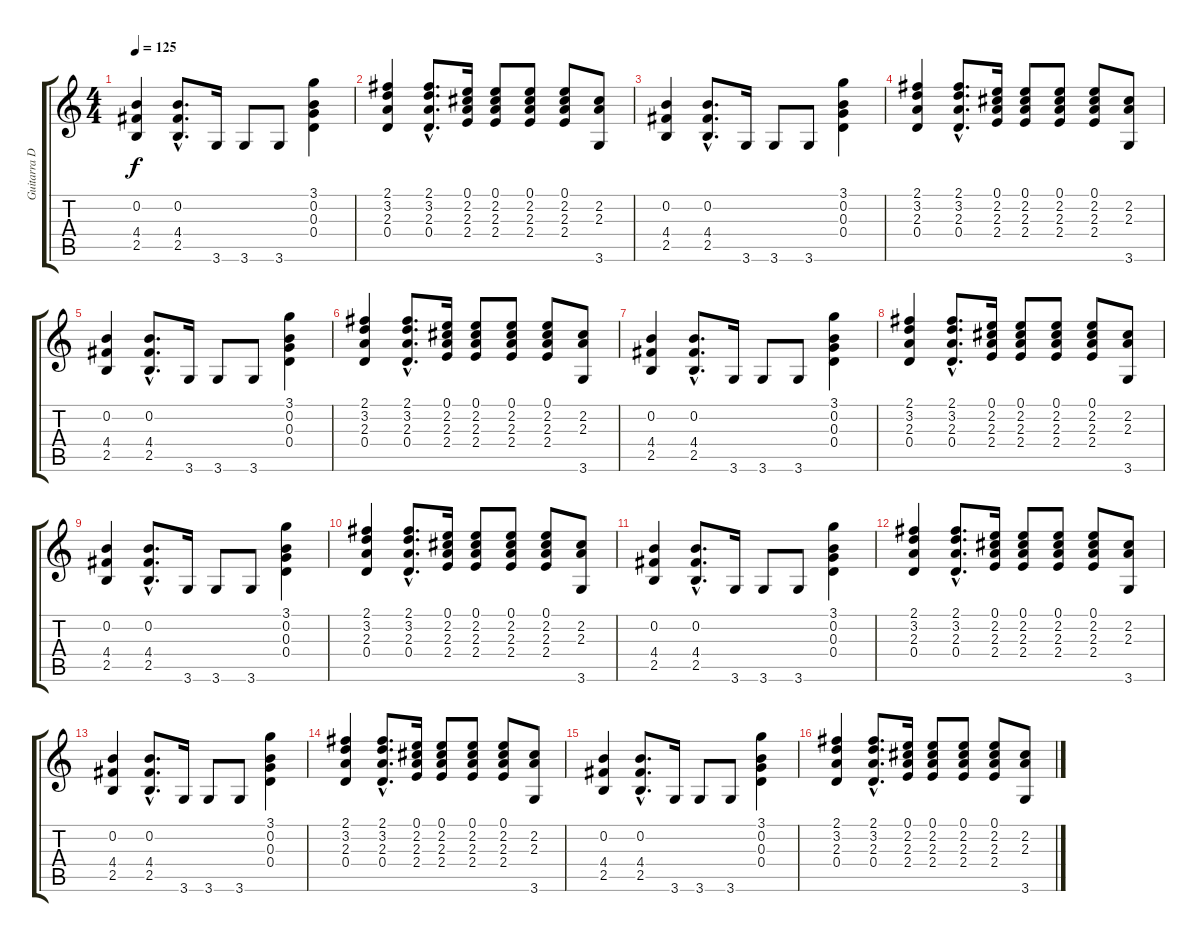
\track ("Guitarra Distorsión" "Guitarra D") {instrument distortionguitar}
\staff {score tabs}
\tuning (E4 B3 G3 D3 A2 E2) {hide}
\ts (4 4)
\tempo 125
\clef g2
\ks c
(0.2 4.4 2.5).4{dy f} (0.2{hac} 4.4{hac} 2.5{hac}).8{d} 3.6.16 3.6.8 3.6.8 (3.1 0.2 0.3 0.4).4 |
(2.1 3.2 2.3 0.4).4 (2.1{hac} 3.2{hac} 2.3{hac} 0.4{hac}).8{d} (0.1 2.2 2.3 2.4).16 (0.1 2.2 2.3 2.4).8 (0.1 2.2 2.3 2.4).8 (0.1 2.2 2.3 2.4).8 (2.2 2.3 3.6).8 |
(0.2 4.4 2.5).4 (0.2{hac} 4.4{hac} 2.5{hac}).8{d} 3.6.16 3.6.8 3.6.8 (3.1 0.2 0.3 0.4).4 |
(2.1 3.2 2.3 0.4).4 (2.1{hac} 3.2{hac} 2.3{hac} 0.4{hac}).8{d} (0.1 2.2 2.3 2.4).16 (0.1 2.2 2.3 2.4).8 (0.1 2.2 2.3 2.4).8 (0.1 2.2 2.3 2.4).8 (2.2 2.3 3.6).8 |
(0.2 4.4 2.5).4 (0.2{hac} 4.4{hac} 2.5{hac}).8{d} 3.6.16 3.6.8 3.6.8 (3.1 0.2 0.3 0.4).4 |
(2.1 3.2 2.3 0.4).4 (2.1{hac} 3.2{hac} 2.3{hac} 0.4{hac}).8{d} (0.1 2.2 2.3 2.4).16 (0.1 2.2 2.3 2.4).8 (0.1 2.2 2.3 2.4).8 (0.1 2.2 2.3 2.4).8 (2.2 2.3 3.6).8 |
(0.2 4.4 2.5).4 (0.2{hac} 4.4{hac} 2.5{hac}).8{d} 3.6.16 3.6.8 3.6.8 (3.1 0.2 0.3 0.4).4 |
(2.1 3.2 2.3 0.4).4 (2.1{hac} 3.2{hac} 2.3{hac} 0.4{hac}).8{d} (0.1 2.2 2.3 2.4).16 (0.1 2.2 2.3 2.4).8 (0.1 2.2 2.3 2.4).8 (0.1 2.2 2.3 2.4).8 (2.2 2.3 3.6).8 |
(0.2 4.4 2.5).4 (0.2{hac} 4.4{hac} 2.5{hac}).8{d} 3.6.16 3.6.8 3.6.8 (3.1 0.2 0.3 0.4).4 |
(2.1 3.2 2.3 0.4).4 (2.1{hac} 3.2{hac} 2.3{hac} 0.4{hac}).8{d} (0.1 2.2 2.3 2.4).16 (0.1 2.2 2.3 2.4).8 (0.1 2.2 2.3 2.4).8 (0.1 2.2 2.3 2.4).8 (2.2 2.3 3.6).8 |
(0.2 4.4 2.5).4 (0.2{hac} 4.4{hac} 2.5{hac}).8{d} 3.6.16 3.6.8 3.6.8 (3.1 0.2 0.3 0.4).4 |
(2.1 3.2 2.3 0.4).4 (2.1{hac} 3.2{hac} 2.3{hac} 0.4{hac}).8{d} (0.1 2.2 2.3 2.4).16 (0.1 2.2 2.3 2.4).8 (0.1 2.2 2.3 2.4).8 (0.1 2.2 2.3 2.4).8 (2.2 2.3 3.6).8 |
(0.2 4.4 2.5).4 (0.2{hac} 4.4{hac} 2.5{hac}).8{d} 3.6.16 3.6.8 3.6.8 (3.1 0.2 0.3 0.4).4 |
(2.1 3.2 2.3 0.4).4 (2.1{hac} 3.2{hac} 2.3{hac} 0.4{hac}).8{d} (0.1 2.2 2.3 2.4).16 (0.1 2.2 2.3 2.4).8 (0.1 2.2 2.3 2.4).8 (0.1 2.2 2.3 2.4).8 (2.2 2.3 3.6).8 |
(0.2 4.4 2.5).4 (0.2{hac} 4.4{hac} 2.5{hac}).8{d} 3.6.16 3.6.8 3.6.8 (3.1 0.2 0.3 0.4).4 |
(2.1 3.2 2.3 0.4).4 (2.1{hac} 3.2{hac} 2.3{hac} 0.4{hac}).8{d} (0.1 2.2 2.3 2.4).16 (0.1 2.2 2.3 2.4).8 (0.1 2.2 2.3 2.4).8 (0.1 2.2 2.3 2.4).8 (2.2 2.3 3.6).8
